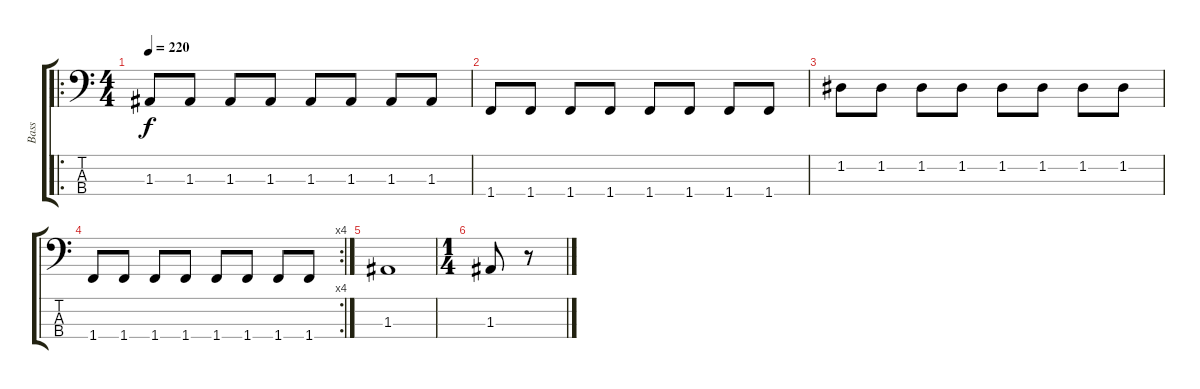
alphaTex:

\track ("Bass" "Bass") {instrument electricbasspick}
\staff {score tabs}
\tuning (G2 D2 A1 E1) {hide}
\ro
\ts (4 4)
\tempo 220
\clef f4
\ks c
1.3.8{dy f} 1.3.8 1.3.8 1.3.8 1.3.8 1.3.8 1.3.8 1.3.8 |
1.4.8 1.4.8 1.4.8 1.4.8 1.4.8 1.4.8 1.4.8 1.4.8 |
1.2.8 1.2.8 1.2.8 1.2.8 1.2.8 1.2.8 1.2.8 1.2.8 |
\rc 4
1.4.8 1.4.8 1.4.8 1.4.8 1.4.8 1.4.8 1.4.8 1.4.8 |
1.3.1 |
\ts (1 4)
1.3.8 r.8
